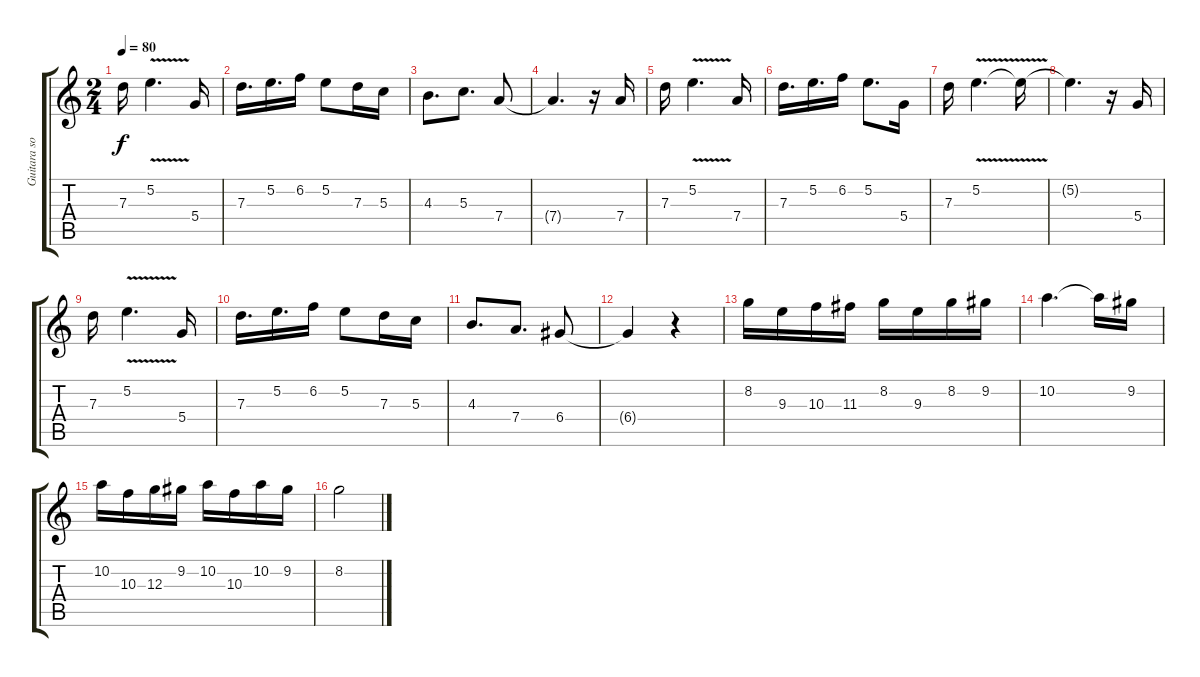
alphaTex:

\track ("Guitara solo" "Guitara so") {instrument electricguitarjazz}
\staff {score tabs}
\tuning (E4 B3 G3 D3 A2 E2) {hide}
\ts (2 4)
\tempo 80
\clef g2
\ks aminor
7.3.16{dy f} 5.2{v}.4{d} 5.4.16 |
7.3.16{d} 5.2.16{d} 6.2.16 5.2.8 7.3.16 5.3.16 |
4.3.8{d} 5.3.8{d} 7.4.8 |
7.4{t}.4{d} r.16 7.4.16 |
7.3.16 5.2{v}.4{d} 7.4.16 |
7.3.16{d} 5.2.16{d} 6.2.16 5.2.8{d} 5.4.16 |
7.3.16 5.2{v}.4{d} 5.2{t}.16 |
5.2{t}.4{d} r.16 5.4.16 |
7.3.16 5.2{v}.4{d} 5.4.16 |
7.3.16{d} 5.2.16{d} 6.2.16 5.2.8 7.3.16 5.3.16 |
4.3.8{d} 7.4.8{d} 6.4.8 |
6.4{t}.4 r.4 |
8.2.16{volume 16 instrument electricguitarjazz} 9.3.16 10.3.16 11.3.16 8.2.16 9.3.16 8.2.16 9.2.16 |
10.2.4{d} 10.2{t}.16 9.2.16 |
10.2.16 10.3.16 12.3.16 9.2.16 10.2.16 10.3.16 10.2.16 9.2.16 |
8.2.2
